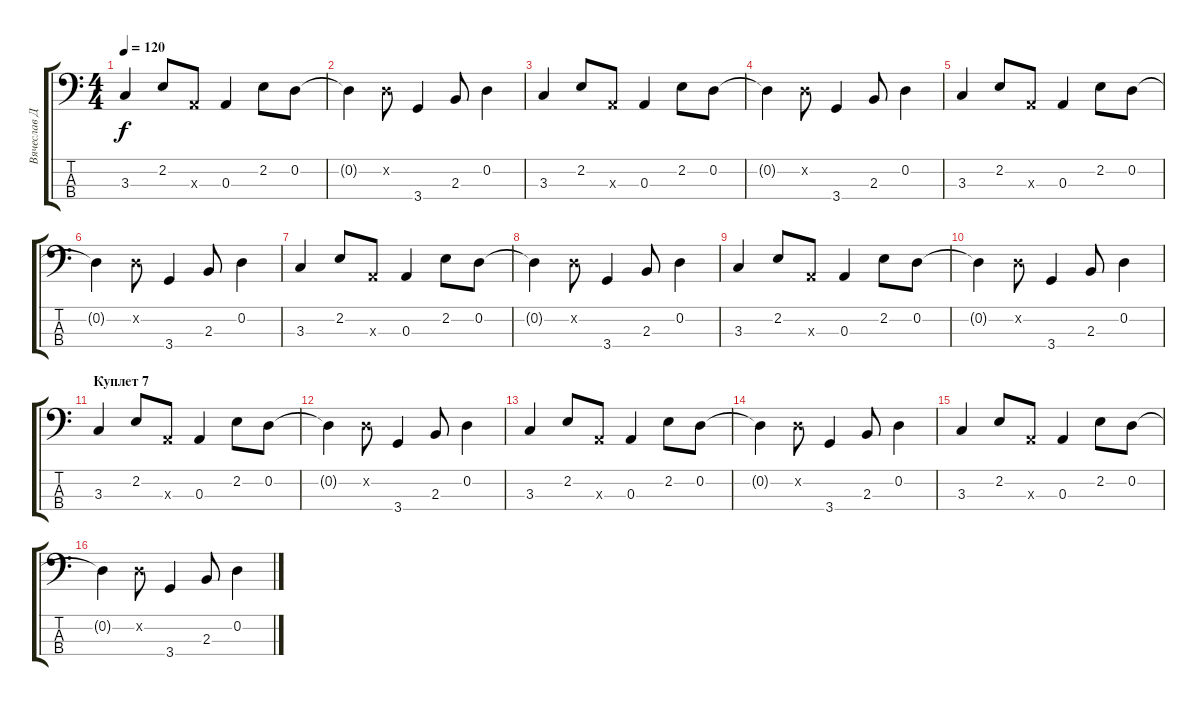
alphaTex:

\track ("Вячеслав Двинин" "Вячеслав Д") {instrument acousticbass}
\staff {score tabs}
\tuning (G2 D2 A1 E1) {hide}
\ts (4 4)
\tempo 120
\clef f4
\ks c
3.3.4{dy f} 2.2.8 0.3{x}.8 0.3.4 2.2.8 0.2.8 |
0.2{t}.4 0.2{x}.8 3.4.4 2.3.8 0.2.4 |
3.3.4 2.2.8 0.3{x}.8 0.3.4 2.2.8 0.2.8 |
0.2{t}.4 0.2{x}.8 3.4.4 2.3.8 0.2.4 |
3.3.4 2.2.8 0.3{x}.8 0.3.4 2.2.8 0.2.8 |
0.2{t}.4 0.2{x}.8 3.4.4 2.3.8 0.2.4 |
3.3.4 2.2.8 0.3{x}.8 0.3.4 2.2.8 0.2.8 |
0.2{t}.4 0.2{x}.8 3.4.4 2.3.8 0.2.4 |
3.3.4 2.2.8 0.3{x}.8 0.3.4 2.2.8 0.2.8 |
0.2{t}.4 0.2{x}.8 3.4.4 2.3.8 0.2.4 |
\section ("" "Куплет 7")
3.3.4 2.2.8 0.3{x}.8 0.3.4 2.2.8 0.2.8 |
0.2{t}.4 0.2{x}.8 3.4.4 2.3.8 0.2.4 |
3.3.4 2.2.8 0.3{x}.8 0.3.4 2.2.8 0.2.8 |
0.2{t}.4 0.2{x}.8 3.4.4 2.3.8 0.2.4 |
3.3.4 2.2.8 0.3{x}.8 0.3.4 2.2.8 0.2.8 |
0.2{t}.4 0.2{x}.8 3.4.4 2.3.8 0.2.4
